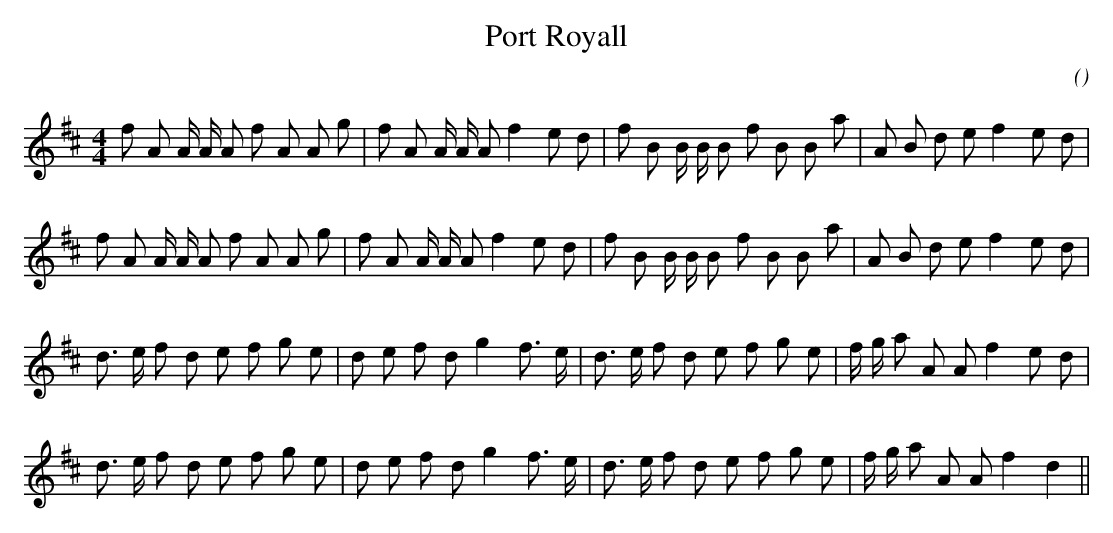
X:1
T: Port Royall
C:
O:
M:4/4
K:D
K:D
M:4/4
L:1/16
f2 A2 A A A2 f2 A2 A2 g2 |f2 A2 A A A2 f4 e2 d2 |f2 B2 B B B2 f2 B2 B2 a2 |A2 B2 d2 e2 f4 e2 d2 |
f2 A2 A A A2 f2 A2 A2 g2 |f2 A2 A A A2 f4 e2 d2 |f2 B2 B B B2 f2 B2 B2 a2 |A2 B2 d2 e2 f4 e2 d2 |
d3 e f2 d2 e2 f2 g2 e2 |d2 e2 f2 d2 g4 f3 e |d3 e f2 d2 e2 f2 g2 e2 |f g a2 A2 A2 f4 e2 d2 |
d3 e f2 d2 e2 f2 g2 e2 |d2 e2 f2 d2 g4 f3 e |d3 e f2 d2 e2 f2 g2 e2 |f g a2 A2 A2 f4 d4 ||
